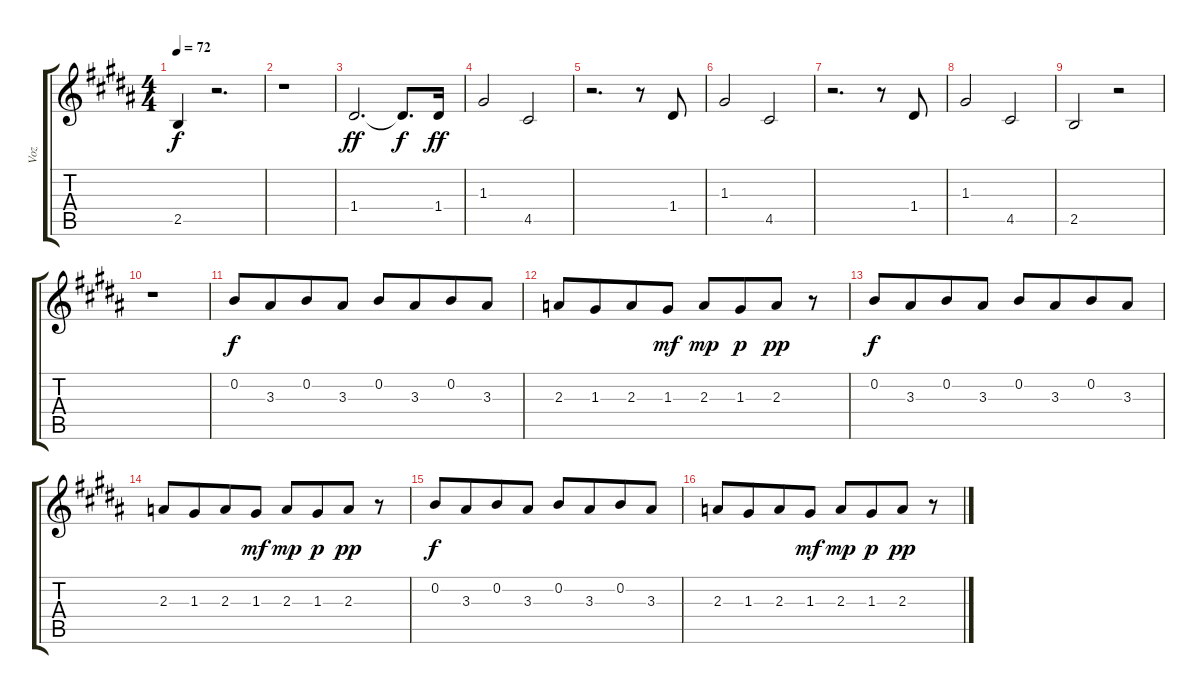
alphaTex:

\track ("Voz" "Voz") {instrument electricguitarjazz}
\staff {score tabs}
\tuning (E4 B3 G3 D3 A2 E2) {hide}
\ts (4 4)
\tempo 72
\clef g2
\ks b
2.5.4{dy f} r.2{d} |
r.1 |
1.4.2{d dy ff} 1.4{t}.8{d dy f} 1.4.16{dy ff} |
1.3.2 4.5.2 |
r.2{d} r.8 1.4.8 |
1.3.2 4.5.2 |
r.2{d} r.8 1.4.8 |
1.3.2 4.5.2 |
2.5.2 r.2 |
r.1 |
0.2.8{dy f volume 14} 3.3.8{beam merge} 0.2.8 3.3.8 0.2.8 3.3.8{beam merge} 0.2.8 3.3.8 |
2.3.8 1.3.8{beam merge} 2.3.8 1.3.8{dy mf} 2.3.8{dy mp} 1.3.8{dy p beam merge} 2.3.8{dy pp} r.8 |
0.2.8{dy f} 3.3.8{beam merge} 0.2.8 3.3.8 0.2.8 3.3.8{beam merge} 0.2.8 3.3.8 |
2.3.8 1.3.8{beam merge} 2.3.8 1.3.8{dy mf} 2.3.8{dy mp} 1.3.8{dy p beam merge} 2.3.8{dy pp} r.8 |
0.2.8{dy f} 3.3.8{beam merge} 0.2.8 3.3.8 0.2.8 3.3.8{beam merge} 0.2.8 3.3.8 |
2.3.8 1.3.8{beam merge} 2.3.8 1.3.8{dy mf} 2.3.8{dy mp} 1.3.8{dy p beam merge} 2.3.8{dy pp} r.8
